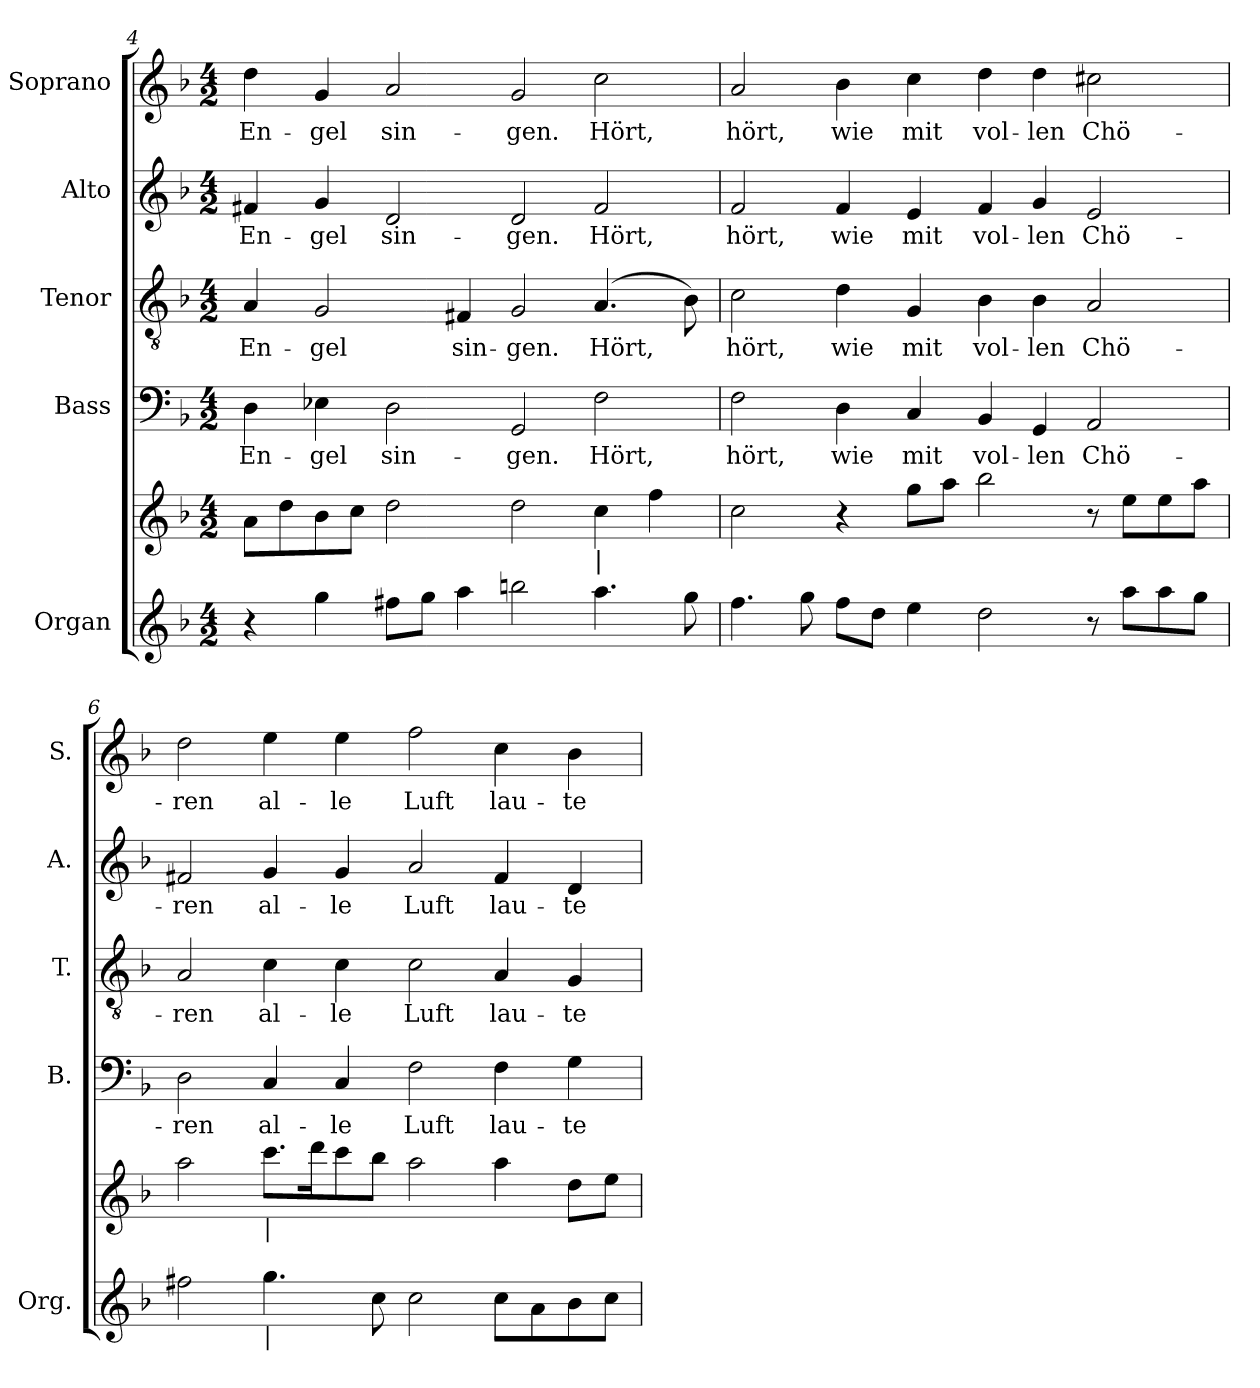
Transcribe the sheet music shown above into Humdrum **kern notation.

**kern	**kern	**kern	**text	**kern	**text	**kern	**text	**kern	**text
*part5	*part5	*part4	*part4	*part3	*part3	*part2	*part2	*part1	*part1
*staff6	*staff5	*staff4	*staff4	*staff3	*staff3	*staff2	*staff2	*staff1	*staff1
*I"Organ	*	*I"Bass	*	*I"Tenor	*	*I"Alto	*	*I"Soprano	*
*I'Org.	*	*I'B.	*	*I'T.	*	*I'A.	*	*I'S.	*
!!LO:LB:g=z
*clefG2	*clefG2	*clefF4	*	*clefGv2	*	*clefG2	*	*clefG2	*
*k[b-]	*k[b-]	*k[b-]	*	*k[b-]	*	*k[b-]	*	*k[b-]	*
*M4/2	*M4/2	*M4/2	*	*M4/2	*	*M4/2	*	*M4/2	*
=4	=4	=4	=4	=4	=4	=4	=4	=4	=4
!	!	!	!LO:LY:b	!	!LO:LY:b	!	!LO:LY:b	!	!LO:LY:b
4r	8a\L	4D\	En-	4A/	En-	4f#X/	En-	4dd\	En-
.	8dd\	.	.	.	.	.	.	.	.
!	!	!	!LO:LY:b	!	!LO:LY:b	!	!LO:LY:b	!	!LO:LY:b
4gg\	8b-\	4E-X\	-gel	2G/	-gel	4g/	-gel	4g/	-gel
.	8cc\J	.	.	.	.	.	.	.	.
!	!	!	!LO:LY:b	!	!	!	!LO:LY:b	!	!LO:LY:b
8ff#X\L	2dd\	2D\	sin-	.	.	2d/	sin-	2a/	sin-
8gg\J	.	.	.	.	.	.	.	.	.
!	!	!	!	!	!LO:LY:b	!	!	!	!
4aa\	.	.	.	4F#X/	sin-	.	.	.	.
!	!	!	!LO:LY:b	!	!LO:LY:b	!	!LO:LY:b	!	!LO:LY:b
2bbn\	2dd\	2GG/	-gen.	2G/	-gen.	2d/	-gen.	2g/	-gen.
!	!LO:TX:b:t=|	!	!	!	!	!	!	!	!
!	!	!	!LO:LY:b	!	!LO:LY:b	!	!LO:LY:b	!	!LO:LY:b
4.aa\	4cc\	2F\	Hört,	(>4.A/	Hört,	2f#/	Hört,	2cc\	Hört,
.	4ff\	.	.	.	.	.	.	.	.
8gg\	.	.	.	8B-\)	.	.	.	.	.
=5	=5	=5	=5	=5	=5	=5	=5	=5	=5
!	!	!	!LO:LY:b	!	!LO:LY:b	!	!LO:LY:b	!	!LO:LY:b
4.ff\	2cc\	2F\	hört,	2c\	hört,	2f/	hört,	2a/	hört,
8gg\	.	.	.	.	.	.	.	.	.
!	!	!	!LO:LY:b	!	!LO:LY:b	!	!LO:LY:b	!	!LO:LY:b
8ff\L	4r	4D\	wie	4d\	wie	4f/	wie	4b-\	wie
8dd\J	.	.	.	.	.	.	.	.	.
!	!	!	!LO:LY:b	!	!LO:LY:b	!	!LO:LY:b	!	!LO:LY:b
4ee\	8gg\L	4C/	mit	4G/	mit	4e/	mit	4cc\	mit
.	8aa\J	.	.	.	.	.	.	.	.
!	!	!	!LO:LY:b	!	!LO:LY:b	!	!LO:LY:b	!	!LO:LY:b
2dd\	2bb-\	4BB-/	vol-	4B-\	vol-	4f/	vol-	4dd\	vol-
!	!	!	!LO:LY:b	!	!LO:LY:b	!	!LO:LY:b	!	!LO:LY:b
.	.	4GG/	-len	4B-\	-len	4g/	-len	4dd\	-len
!	!	!	!LO:LY:b	!	!LO:LY:b	!	!LO:LY:b	!	!LO:LY:b
8r	8r	2AA/	Chö-	2A/	Chö-	2e/	Chö-	2cc#X\	Chö-
8aa\L	8ee\L	.	.	.	.	.	.	.	.
8aa\	8ee\	.	.	.	.	.	.	.	.
8gg\J	8aa\J	.	.	.	.	.	.	.	.
=6	=6	=6	=6	=6	=6	=6	=6	=6	=6
!	!	!	!LO:LY:b	!	!LO:LY:b	!	!LO:LY:b	!	!LO:LY:b
2ff#X\	2aa\	2D\	-ren	2A/	-ren	2f#X/	-ren	2dd\	-ren
!	!LO:TX:b:t=|	!	!	!	!	!	!	!	!
!LO:TX:b:t=|	!	!	!	!	!	!	!	!	!
!	!	!	!LO:LY:b	!	!LO:LY:b	!	!LO:LY:b	!	!LO:LY:b
4.gg\	8.ccc\L	4C/	al-	4c\	al-	4g/	al-	4ee\	al-
.	16ddd\K	.	.	.	.	.	.	.	.
!	!	!	!LO:LY:b	!	!LO:LY:b	!	!LO:LY:b	!	!LO:LY:b
.	8ccc\	4C/	-le	4c\	-le	4g/	-le	4ee\	-le
8cc\	8bb-\J	.	.	.	.	.	.	.	.
!	!	!	!LO:LY:b	!	!LO:LY:b	!	!LO:LY:b	!	!LO:LY:b
2cc\	2aa\	2F\	Luft	2c\	Luft	2a/	Luft	2ff\	Luft
!	!	!	!LO:LY:b	!	!LO:LY:b	!	!LO:LY:b	!	!LO:LY:b
8cc\L	4aa\	4F\	lau-	4A/	lau-	4f#/	lau-	4cc\	lau-
8a\	.	.	.	.	.	.	.	.	.
!	!	!	!LO:LY:b	!	!LO:LY:b	!	!LO:LY:b	!	!LO:LY:b
8b-\	8dd\L	4G\	-te	4G/	-te	4d/	-te	4b-\	-te
8cc\J	8ee\J	.	.	.	.	.	.	.	.
=	=	=	=	=	=	=	=	=	=
*-	*-	*-	*-	*-	*-	*-	*-	*-	*-
